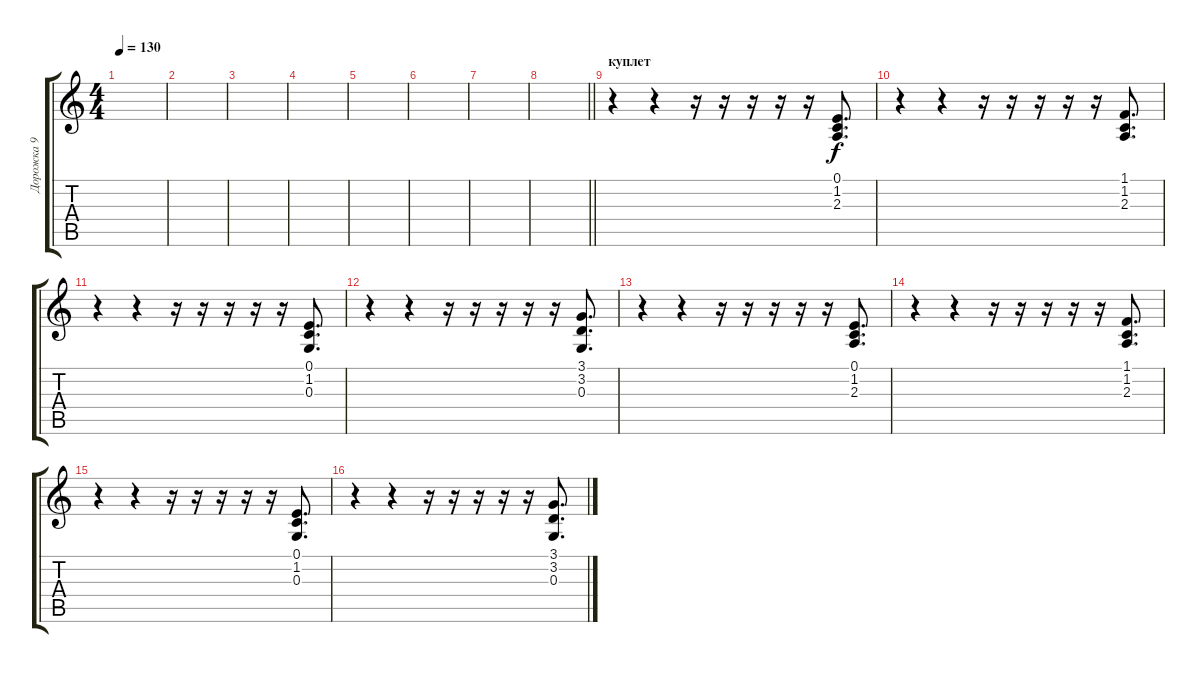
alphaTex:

\track ("Дорожка 9" "Дорожка 9") {instrument tremolostrings}
\staff {score tabs}
\tuning (E4 B3 G3 D3 A2 E2) {hide}
\ts (4 4)
\tempo 130
\clef g2
\ks c
|
|
|
|
|
|
|
\barLineRight lightlight
|
\section ("" "куплет")
r.4 r.4 r.16 r.16 r.16 r.16 r.16 (0.1 1.2 2.3).8{d} |
r.4 r.4 r.16 r.16 r.16 r.16 r.16 (1.1 1.2 2.3).8{d} |
r.4 r.4 r.16 r.16 r.16 r.16 r.16 (0.1 1.2 0.3).8{d} |
r.4 r.4 r.16 r.16 r.16 r.16 r.16 (3.1 3.2 0.3).8{d} |
r.4 r.4 r.16 r.16 r.16 r.16 r.16 (0.1 1.2 2.3).8{d} |
r.4 r.4 r.16 r.16 r.16 r.16 r.16 (1.1 1.2 2.3).8{d} |
r.4 r.4 r.16 r.16 r.16 r.16 r.16 (0.1 1.2 0.3).8{d} |
r.4 r.4 r.16 r.16 r.16 r.16 r.16 (3.1 3.2 0.3).8{d}
